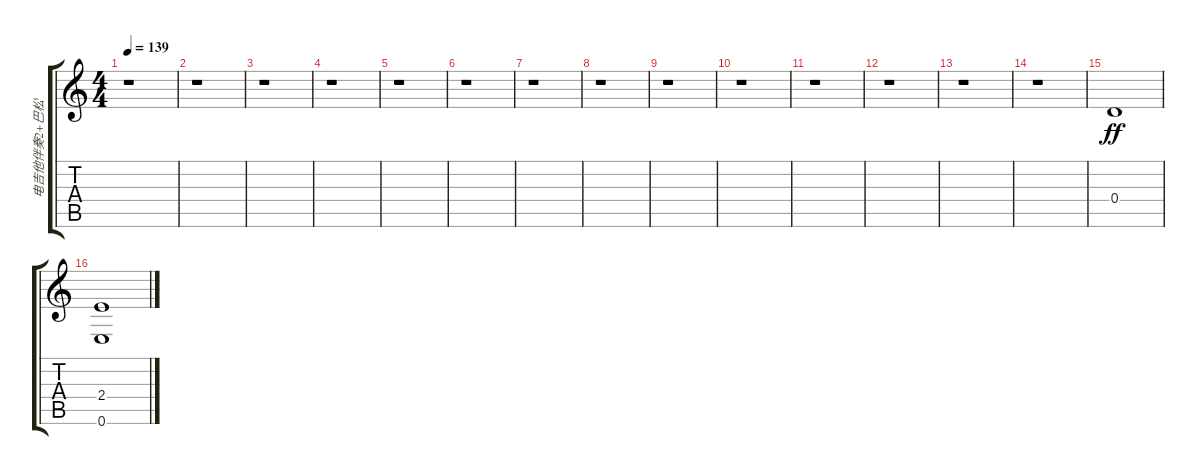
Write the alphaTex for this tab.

\track ("电吉他伴奏2+巴松" "电吉他伴奏2+巴松") {instrument distortionguitar}
\staff {score tabs}
\tuning (E4 B3 G3 D3 A2 E2) {hide}
\ts (4 4)
\tempo 139
\clef g2
\ks c
r.1{dy ff} |
r.1 |
r.1 |
r.1 |
r.1 |
r.1 |
r.1 |
r.1 |
r.1 |
r.1 |
r.1 |
r.1 |
r.1 |
r.1 |
0.4.1{balance 14 instrument distortionguitar} |
(2.4 0.6).1
